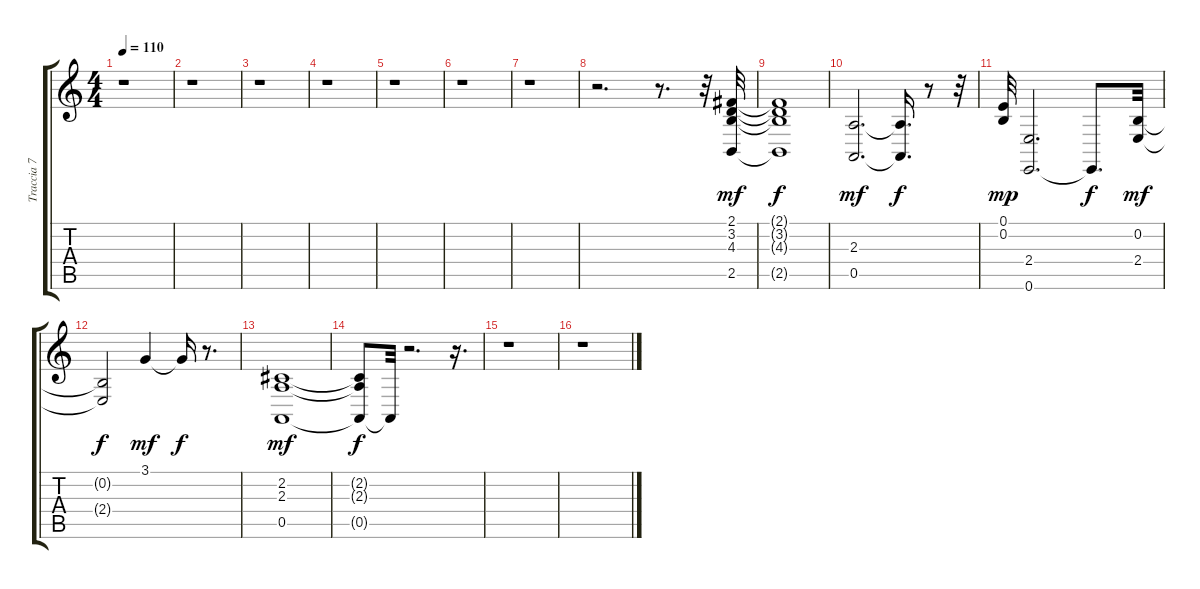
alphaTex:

\track ("Traccia 7" "Traccia 7") {instrument synthstrings1}
\staff {score tabs}
\tuning (E4 B3 G3 D3 A2 E2) {hide}
\ts (4 4)
\tempo 110
\clef g2
\ks c
r.1{dy f} |
r.1 |
r.1 |
r.1 |
r.1 |
r.1 |
r.1 |
r.2{d} r.8{d} r.32 (2.1 3.2 4.3 2.5).32{dy mf} |
(2.1{t} 3.2{t} 4.3{t} 2.5{t}).1{dy f} |
(2.3 0.5).2{d dy mf} (2.3{t} 0.5{t}).16{d dy f} r.8 r.32 |
(0.1 0.2).32{dy mp} (2.4 0.6).2{d} 0.6{t}.8{d dy f} (0.2 2.4).32{dy mf} |
(0.2{t} 2.4{t}).2{dy f} 3.1.4{dy mf} 3.1{t}.16{dy f} r.8{d} |
(2.2 2.3 0.5).1{dy mf} |
(2.2{t} 2.3{t} 0.5{t}).8{dy f} 0.5{t}.32 r.2{d} r.16{d} |
r.1 |
r.1
